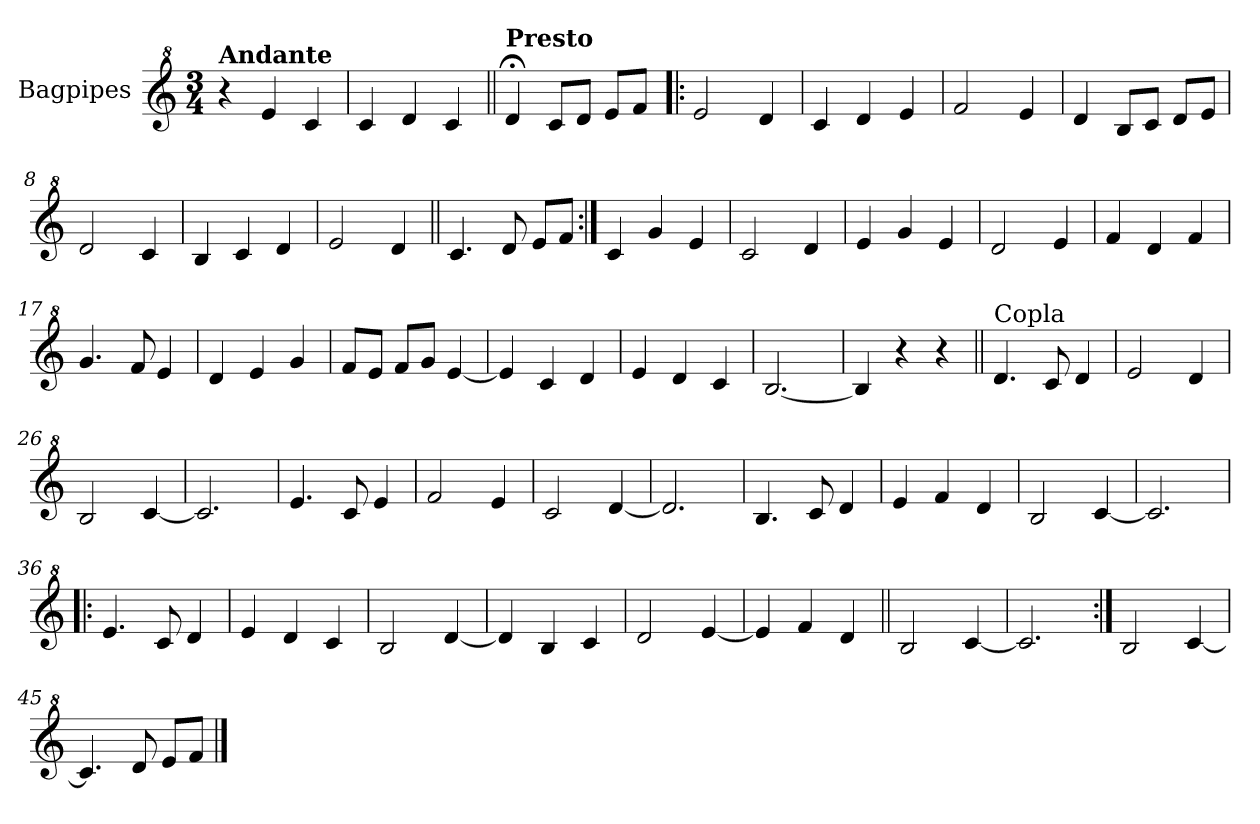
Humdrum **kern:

**kern
*part1
*staff1
*I"Bagpipes
*I'Bag
*clefG^2
*k[]
*M3/4
=1
!LO:TX:a:B:t=Andante
4r
4ee/
4cc/
=2
4cc/
4dd/
4cc/
=3||
!LO:TX:a:B:t=Presto
4dd;/
8cc/L
8dd/J
8ee/L
8ff/J
=4!|:
2ee/
4dd/
=5
4cc/
4dd/
4ee/
=6
2ff/
4ee/
=7
4dd/
8b/L
8cc/J
8dd/L
8ee/J
=8
2dd/
4cc/
=9
4b/
4cc/
4dd/
=10
2ee/
4dd/
=11||
4.cc/
8dd/
8ee/L
8ff/J
!!LO:LB:g=z
=12:|!
4cc/
4gg/
4ee/
=13
2cc/
4dd/
=14
4ee/
4gg/
4ee/
=15
2dd/
4ee/
=16
4ff/
4dd/
4ff/
=17
4.gg/
8ff/
4ee/
=18
4dd/
4ee/
4gg/
=19
8ff/L
8ee/J
8ff/L
8gg/J
[4ee/
=20
4ee/]
4cc/
4dd/
=21
4ee/
4dd/
4cc/
=22
[2.b/
=23
4b/]
4r
4r
!!LO:LB:g=z
=24||
!LO:TX:a:t=Copla
4.dd/
8cc/
4dd/
=25
2ee/
4dd/
=26
2b/
[4cc/
=27
2.cc/]
=28
4.ee/
8cc/
4ee/
=29
2ff/
4ee/
=30
2cc/
[4dd/
=31
2.dd/]
=32
4.b/
8cc/
4dd/
=33
4ee/
4ff/
4dd/
=34
2b/
[4cc/
=35
2.cc/]
=36!|:
4.ee/
8cc/
4dd/
!!LO:LB:g=z
=37
4ee/
4dd/
4cc/
=38
2b/
[4dd/
=39
4dd/]
4b/
4cc/
=40
2dd/
[4ee/
=41
4ee/]
4ff/
4dd/
=42||
2b/
[4cc/
=43
2.cc/]
=44:|!
2b/
[4cc/
=45
4.cc/]
8dd/
8ee/L
8ff/J
==
*-
